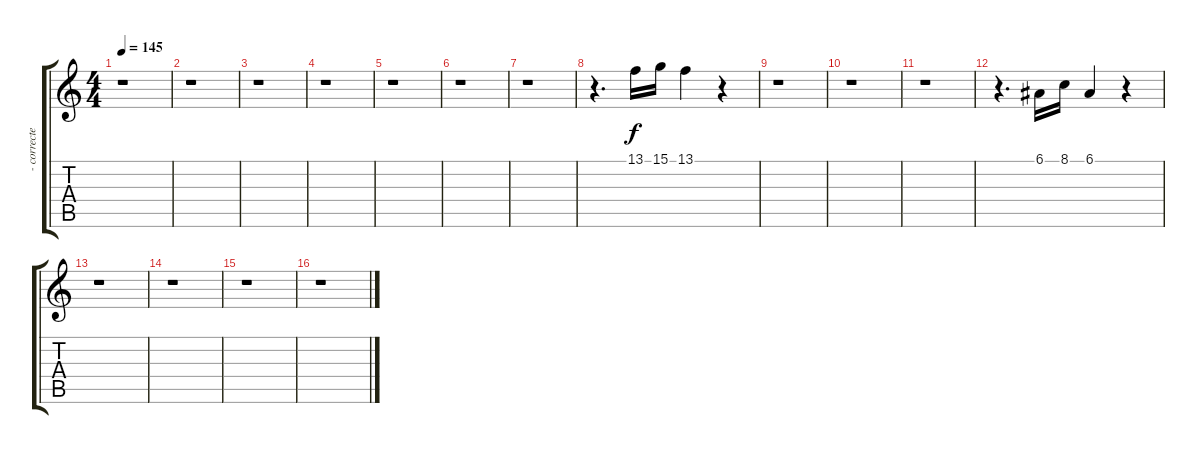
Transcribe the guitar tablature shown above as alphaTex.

\track ("- corrected pan/volume of harp during in" "- correcte") {instrument flute}
\staff {score tabs}
\tuning (E4 B3 G3 D3 A2 E2) {hide}
\ts (4 4)
\tempo 145
\clef g2
\ks c
r.1{dy f} |
r.1 |
r.1 |
r.1 |
r.1 |
r.1 |
r.1 |
r.4{d} 13.1.16 15.1.16 13.1.4 r.4 |
r.1 |
r.1 |
r.1 |
r.4{d} 6.1.16 8.1.16 6.1.4 r.4 |
r.1 |
r.1 |
r.1 |
r.1
